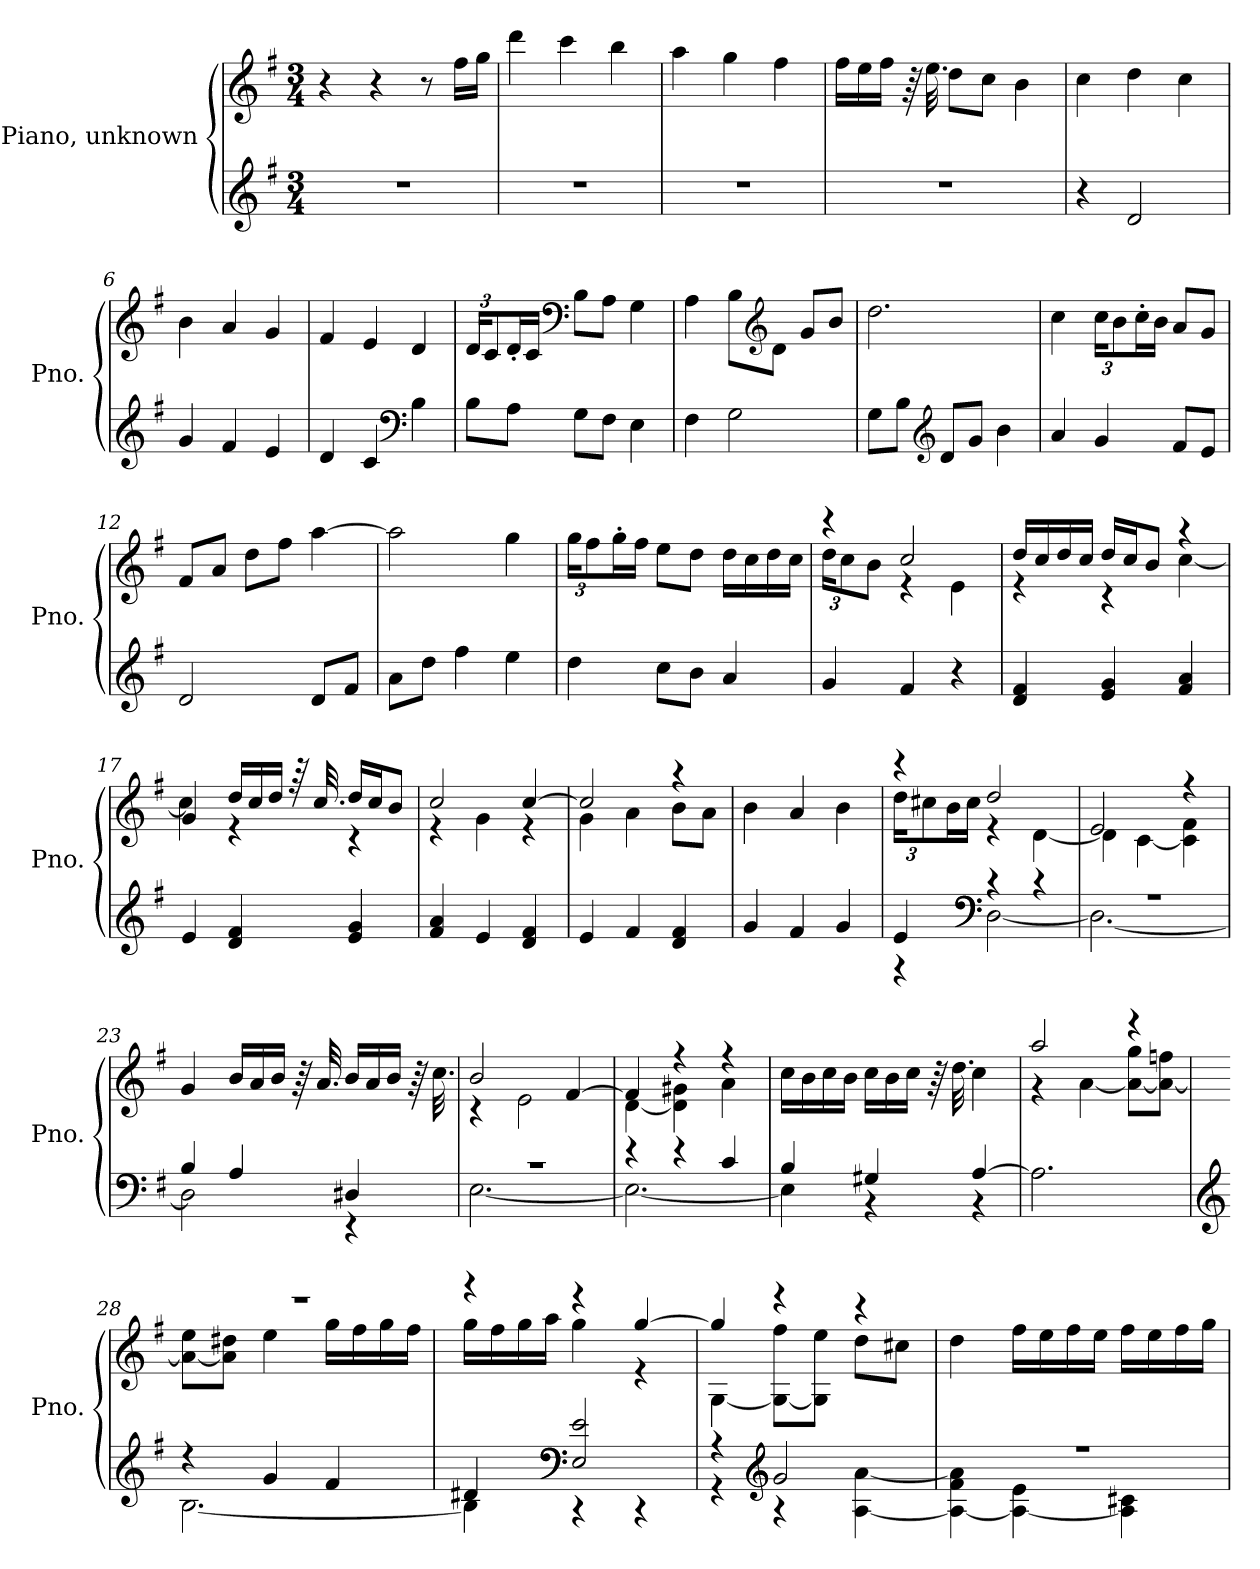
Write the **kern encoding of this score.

**kern	**kern
*part1	*part1
*staff2	*staff1
*I"Piano, unknown	*
*I'Pno.	*
*clefG2	*clefG2
*k[f#]	*k[f#]
*M3/4	*M3/4
*MM190	*MM190
=1	=1
2.r	4r
.	4r
.	8r
.	16ff#\LL
.	16gg\JJ
=2	=2
2.r	4ddd\
.	4ccc\
.	4bb\
=3	=3
2.r	4aa\
.	4gg\
.	4ff#\
=4	=4
2.r	16ff#\LL
.	16ee\
.	16ff#\JJ
.	64r
.	32.ee\
.	8dd\L
.	8cc\J
.	4b\
=5	=5
4r	4cc\
2d/	4dd\
.	4cc\
=6	=6
4g/	4b\
4f#/	4a/
4e/	4g/
=7	=7
4d/	4f#/
4c/	4e/
*clefF4	*
4B\	4d/
!!LO:LB:g=z
=8	=8
*	*Xbrackettup
8B\L	24d/KL
.	12c/
8A\J	16d'/L
.	16c/JJ
*	*clefF4
8G\L	8B\L
8F#\J	8A\J
4E\	4G\
=9	=9
4F#\	4A\
2G\	8B\L
*	*clefG2
.	8d\J
.	8g/L
.	8b/J
=10	=10
8G\L	2.dd\
8B\J	.
*clefG2	*
8d/L	.
8g/J	.
4b\	.
=11	=11
4a/	4cc\
4g/	24cc\KL
.	12b\
.	16cc'\L
.	16b\JJ
8f#/L	8a/L
8e/J	8g/J
=12	=12
2d/	8f#/L
.	8a/J
.	8dd\L
.	8ff#\J
8d/L	[4aa\
8f#/J	.
=13	=13
8a\L	2aa\]
8dd\J	.
4ff#\	.
4ee\	4gg\
!!LO:LB:g=z
=14	=14
4dd\	24gg\KL
.	12ff#\
.	16gg'\L
.	16ff#\JJ
8cc\L	8ee\L
8b\J	8dd\J
4a/	16dd\LL
.	16cc\
.	16dd\
.	16cc\JJ
=15	=15
*	*^
4g/	4r	24dd\KL
.	.	12cc\
.	.	8b\J
4f#/	2cc/	4r
4r	.	4e\
=16	=16	=16
4d/ 4f#/	16dd/LL	4r
.	16cc/	.
.	16dd/	.
.	16cc/JJ	.
4e/ 4g/	16dd/LL	4r
.	16cc/J	.
.	8b/J	.
4f#/ 4a/	4r	[4cc\
=17	=17	=17
4e/	4g/	4cc\]
4d/ 4f#/	16dd/LL	4r
.	16cc/	.
.	16dd/JJ	.
.	64r	.
.	32.cc/	.
4e/ 4g/	16dd/LL	4r
.	16cc/J	.
.	8b/J	.
=18	=18	=18
4f#/ 4a/	2cc/	4r
4e/	.	4g\
4d/ 4f#/	[4cc/	4r
=19	=19	=19
4e/	2cc/]	4g\
4f#/	.	4a\
4d/ 4f#/	4r	8b\L
.	.	8a\J
*	*v	*v
!!LO:LB:g=z
=20	=20
4g/	4b\
4f#/	4a/
4g/	4b\
=21	=21
*^	*^
4e/	4r	4r	24dd\KL
.	.	.	12cc#X\
.	.	.	16b\L
.	.	.	16cc#\JJ
*clefF4	*	*	*
4r	[2D\	2dd/	4r
4r	.	.	[4d\
=22	=22	=22	=22
2.r	2.D\_	2e/	4d\]
.	.	.	[4c\
.	.	4r	4c\] 4f#\
*	*	*v	*v
=23	=23	=23
4B/	2D\]	4g/
4A/	.	16b/LL
.	.	16a/
.	.	16b/JJ
.	.	64r
.	.	32.a/
4D#X/	4r	16b/LL
.	.	16a/
.	.	16b/JJ
.	.	64r
.	.	32.cc\
=24	=24	=24
*	*	*^
2.r	[2.E\	2b/	4r
.	.	.	2e\
.	.	[4f#/	.
=25	=25	=25	=25
4r	2.E\_	4f#/]	[4d\
4r	.	4r	4d\] 4g#X\
4c/	.	4r	4a\
*	*	*v	*v
!!LO:LB:g=z
=26	=26	=26
4B/	4E\]	16cc\LL
.	.	16b\
.	.	16cc\
.	.	16b\JJ
4G#X/	4r	16cc\LL
.	.	16b\
.	.	16cc\JJ
.	.	64r
.	.	32.dd\
[4A/	4r	4cc\
*v	*v	*
=27	=27
*	*^
2.A\]	2aa/	4r
.	.	[4a\
.	4r	8a\_ 8gg\L
.	.	8a\_ 8ffn\J
=28	=28	=28
*clefG2	*	*
*^	*	*
4r	[2.B\	2.r	8a\_ 8ee\L
.	.	.	8a\] 8dd#X\J
4g/	.	.	4ee\
4f#/	.	.	16gg\LL
.	.	.	16ff#\
.	.	.	16gg\
.	.	.	16ff#\JJ
=29	=29	=29	=29
4d#X/	4B\]	4r	16gg\LL
.	.	.	16ff#\
.	.	.	16gg\
.	.	.	16aa\JJ
*clefF4	*	*	*
2E/ 2e/	4r	4r	4gg\
.	4r	[4gg/	4r
=30	=30	=30	=30
4r	4r	4gg/]	[4G\
*clefG2	*	*	*
2g/	4r	4r	8G\_ 8ff#\L
.	.	.	8G\] 8ee\J
.	[4A\ [4a\	4r	8dd\L
.	.	.	8cc#X\J
*	*	*v	*v
!!LO:LB:g=z
=31	=31	=31
2.r	4A\_ 4f#\ 4a\]	4dd\
.	4A\_ 4e\	16ff#\LL
.	.	16ee\
.	.	16ff#\
.	.	16ee\JJ
.	4A\] 4c#X\	16ff#\LL
.	.	16ee\
.	.	16ff#\
.	.	16gg\JJ
*v	*v	*
=	=
*-	*-
